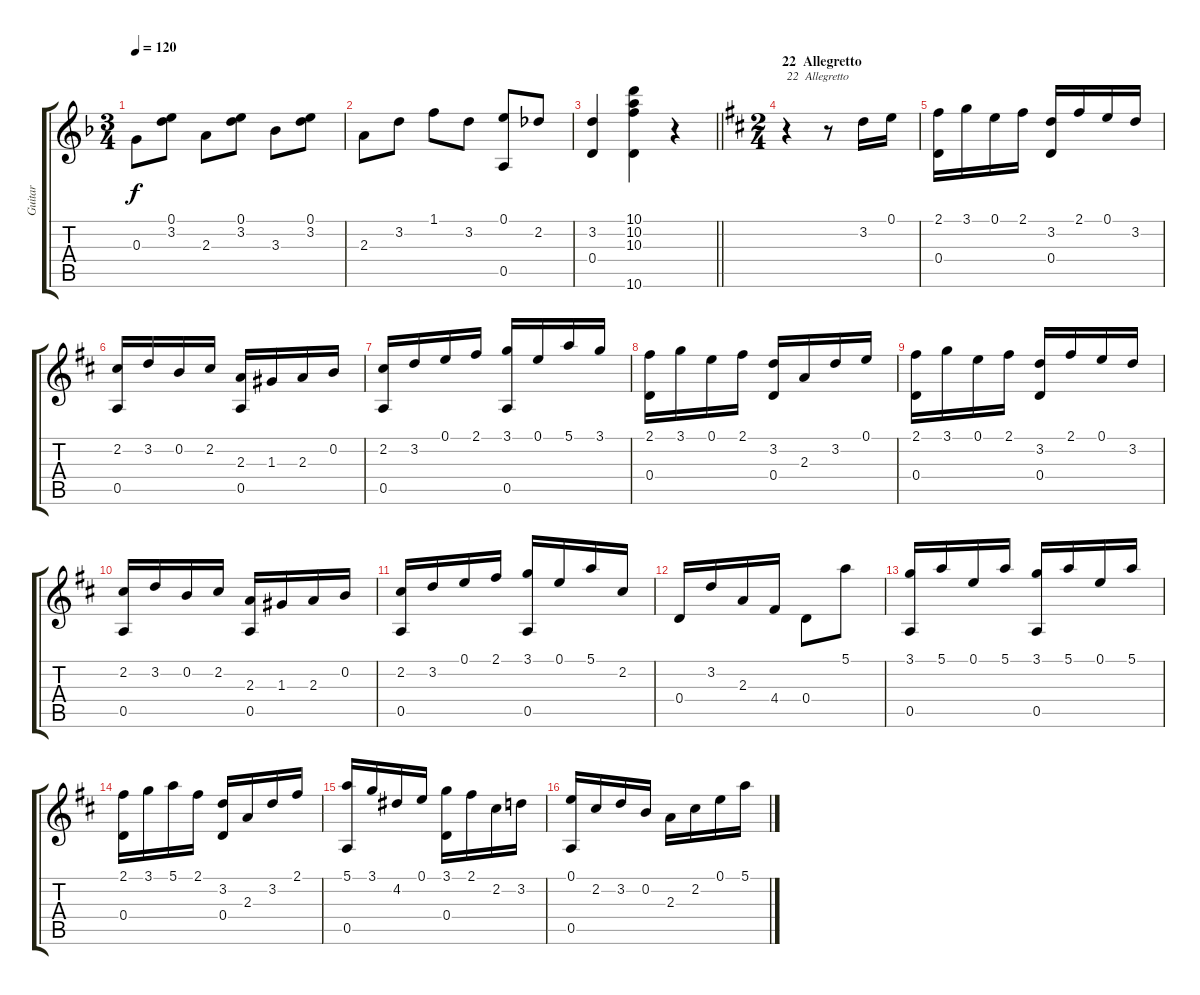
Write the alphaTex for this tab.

\track ("Guitar" "Guitar") {instrument acousticguitarnylon}
\staff {score tabs}
\tuning (E4 B3 G3 D3 A2 E2) {hide}
\ts (3 4)
\tempo 120
\clef g2
\ks f
0.3.8{dy f} (0.1 3.2).8 2.3.8 (0.1 3.2).8 3.3.8 (0.1 3.2).8 |
2.3.8 3.2.8 1.1.8 3.2.8 (0.1 0.5).8 2.2.8 |
\barLineRight lightlight
(3.2 0.4).4 (10.1 10.2 10.3 10.6).4 r.4 |
\ts (2 4)
\section ("" "22  Allegretto")
\ks d
r.4{txt "22  Allegretto"} r.8 3.2.16 0.1.16 |
(2.1 0.4).16 3.1.16 0.1.16 2.1.16 (3.2 0.4).16 2.1.16 0.1.16 3.2.16 |
(2.2 0.5).16 3.2.16 0.2.16 2.2.16 (2.3 0.5).16 1.3.16 2.3.16 0.2.16 |
(2.2 0.5).16 3.2.16 0.1.16 2.1.16 (3.1 0.5).16 0.1.16 5.1.16 3.1.16 |
(2.1 0.4).16 3.1.16 0.1.16 2.1.16 (3.2 0.4).16 2.3.16 3.2.16 0.1.16 |
(2.1 0.4).16 3.1.16 0.1.16 2.1.16 (3.2 0.4).16 2.1.16 0.1.16 3.2.16 |
(2.2 0.5).16 3.2.16 0.2.16 2.2.16 (2.3 0.5).16 1.3.16 2.3.16 0.2.16 |
(2.2 0.5).16 3.2.16 0.1.16 2.1.16 (3.1 0.5).16 0.1.16 5.1.16 2.2.16 |
0.4.16 3.2.16 2.3.16 4.4.16 0.4.8 5.1.8 |
(3.1 0.5).16 5.1.16 0.1.16 5.1.16 (3.1 0.5).16 5.1.16 0.1.16 5.1.16 |
(2.1 0.4).16 3.1.16 5.1.16 2.1.16 (3.2 0.4).16 2.3.16 3.2.16 2.1.16 |
(5.1 0.5).16 3.1.16 4.2.16 0.1.16 (3.1 0.4).16 2.1.16 2.2.16 3.2.16 |
(0.1 0.5).16 2.2.16 3.2.16 0.2.16 2.3.16 2.2.16 0.1.16 5.1.16
